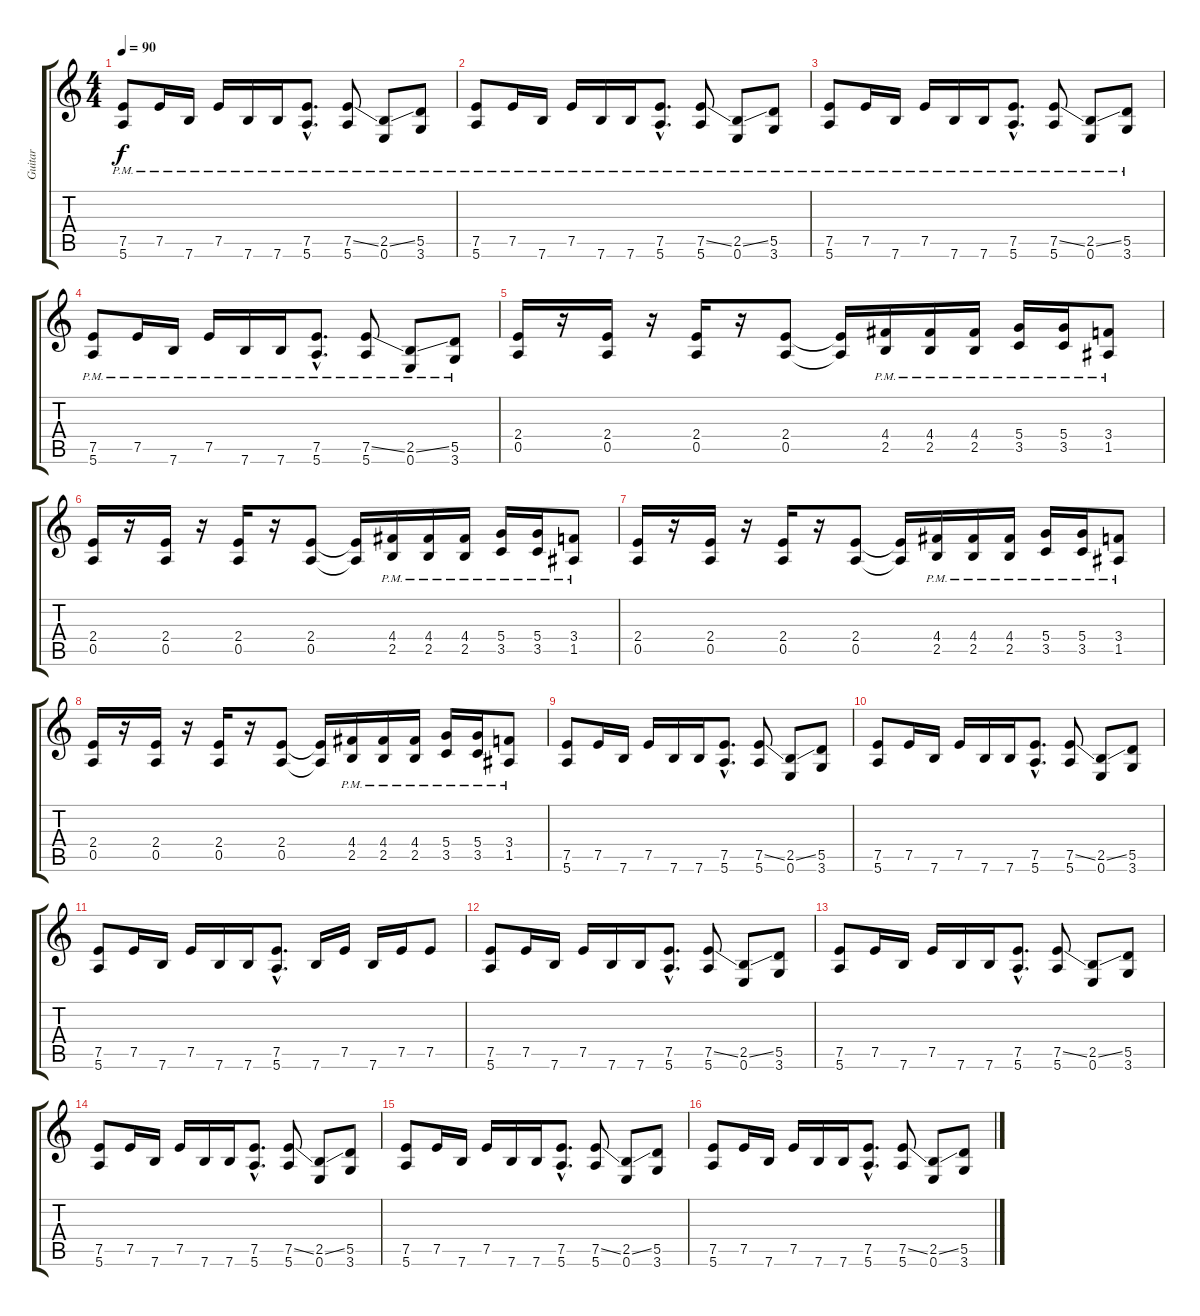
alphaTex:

\track ("Guitar " "Guitar ") {instrument distortionguitar}
\staff {score tabs}
\tuning (E4 B3 G3 D3 A2 E2) {hide}
\ts (4 4)
\tempo 90
\clef g2
\ks c
(7.5{pm} 5.6{pm}).8{dy f} 7.5{pm}.16 7.6{pm}.16 7.5{pm}.16 7.6{pm}.16 7.6{pm}.16 (7.5{hac pm} 5.6{hac pm}).8{d} (7.5{ss} 5.6{pm}).8 (2.5{ss} 0.6{pm}).8 (5.5{pm} 3.6{pm}).8 |
(7.5{pm} 5.6{pm}).8 7.5{pm}.16 7.6{pm}.16 7.5{pm}.16 7.6{pm}.16 7.6{pm}.16 (7.5{hac pm} 5.6{hac pm}).8{d} (7.5{ss} 5.6{pm}).8 (2.5{ss} 0.6{pm}).8 (5.5{pm} 3.6{pm}).8 |
(7.5{pm} 5.6{pm}).8 7.5{pm}.16 7.6{pm}.16 7.5{pm}.16 7.6{pm}.16 7.6{pm}.16 (7.5{hac pm} 5.6{hac pm}).8{d} (7.5{ss} 5.6{pm}).8 (2.5{ss} 0.6{pm}).8 (5.5{pm} 3.6{pm}).8 |
(7.5{pm} 5.6{pm}).8 7.5{pm}.16 7.6{pm}.16 7.5{pm}.16 7.6{pm}.16 7.6{pm}.16 (7.5{hac pm} 5.6{hac pm}).8{d} (7.5{ss} 5.6{pm}).8 (2.5{ss} 0.6{pm}).8 (5.5{pm} 3.6{pm}).8 |
(2.4 0.5).16 r.16 (2.4 0.5).16 r.16 (2.4 0.5).16 r.16 (2.4 0.5).8 (2.4{t} 0.5{t}).16 (4.4{pm} 2.5{pm}).16 (4.4{pm} 2.5{pm}).16 (4.4{pm} 2.5{pm}).16 (5.4{pm} 3.5{pm}).16 (5.4{pm} 3.5{pm}).16 (3.4{pm} 1.5{pm}).8 |
(2.4 0.5).16 r.16 (2.4 0.5).16 r.16 (2.4 0.5).16 r.16 (2.4 0.5).8 (2.4{t} 0.5{t}).16 (4.4{pm} 2.5{pm}).16 (4.4{pm} 2.5{pm}).16 (4.4{pm} 2.5{pm}).16 (5.4{pm} 3.5{pm}).16 (5.4{pm} 3.5{pm}).16 (3.4{pm} 1.5{pm}).8 |
(2.4 0.5).16 r.16 (2.4 0.5).16 r.16 (2.4 0.5).16 r.16 (2.4 0.5).8 (2.4{t} 0.5{t}).16 (4.4{pm} 2.5{pm}).16 (4.4{pm} 2.5{pm}).16 (4.4{pm} 2.5{pm}).16 (5.4{pm} 3.5{pm}).16 (5.4{pm} 3.5{pm}).16 (3.4{pm} 1.5{pm}).8 |
(2.4 0.5).16 r.16 (2.4 0.5).16 r.16 (2.4 0.5).16 r.16 (2.4 0.5).8 (2.4{t} 0.5{t}).16 (4.4{pm} 2.5{pm}).16 (4.4{pm} 2.5{pm}).16 (4.4{pm} 2.5{pm}).16 (5.4{pm} 3.5{pm}).16 (5.4{pm} 3.5{pm}).16 (3.4{pm} 1.5{pm}).8 |
(7.5 5.6).8 7.5.16 7.6.16 7.5.16 7.6.16 7.6.16 (7.5{hac} 5.6{hac}).8{d} (7.5{ss} 5.6).8 (2.5{ss} 0.6).8 (5.5 3.6).8 |
(7.5 5.6).8 7.5.16 7.6.16 7.5.16 7.6.16 7.6.16 (7.5{hac} 5.6{hac}).8{d} (7.5{ss} 5.6).8 (2.5{ss} 0.6).8 (5.5 3.6).8 |
(7.5 5.6).8 7.5.16 7.6.16 7.5.16 7.6.16 7.6.16 (7.5{hac} 5.6{hac}).8{d} 7.6.16 7.5.16 7.6.16 7.5.16 7.5.8 |
(7.5 5.6).8 7.5.16 7.6.16 7.5.16 7.6.16 7.6.16 (7.5{hac} 5.6{hac}).8{d} (7.5{ss} 5.6).8 (2.5{ss} 0.6).8 (5.5 3.6).8 |
(7.5 5.6).8 7.5.16 7.6.16 7.5.16 7.6.16 7.6.16 (7.5{hac} 5.6{hac}).8{d} (7.5{ss} 5.6).8 (2.5{ss} 0.6).8 (5.5 3.6).8 |
(7.5 5.6).8 7.5.16 7.6.16 7.5.16 7.6.16 7.6.16 (7.5{hac} 5.6{hac}).8{d} (7.5{ss} 5.6).8 (2.5{ss} 0.6).8 (5.5 3.6).8 |
(7.5 5.6).8 7.5.16 7.6.16 7.5.16 7.6.16 7.6.16 (7.5{hac} 5.6{hac}).8{d} (7.5{ss} 5.6).8 (2.5{ss} 0.6).8 (5.5 3.6).8 |
(7.5 5.6).8 7.5.16 7.6.16 7.5.16 7.6.16 7.6.16 (7.5{hac} 5.6{hac}).8{d} (7.5{ss} 5.6).8 (2.5{ss} 0.6).8 (5.5 3.6).8
